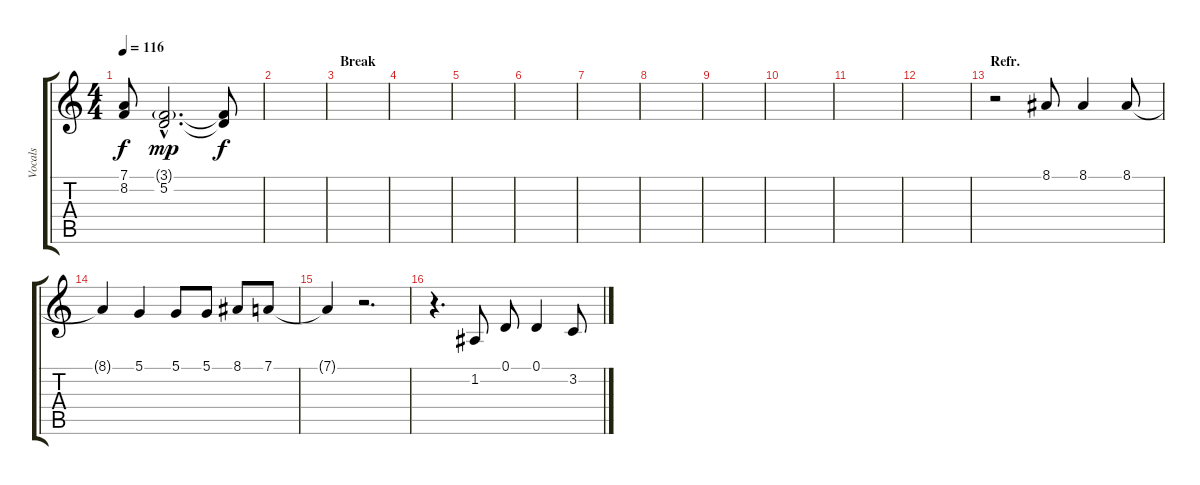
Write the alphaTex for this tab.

\track ("Vocals" "Vocals") {instrument violin}
\staff {score tabs}
\tuning (D4 A3 F3 C3 G2 D2) {hide}
\ts (4 4)
\tempo 116
\clef g2
\ks c
(7.1{t} 8.2{t}).8{dy f} (3.1{g hac} 5.2{hac}).2{d dy mp} (3.1{t} 5.2{t}).8{dy f} |
|
\section ("" "Break")
|
|
|
|
|
|
|
|
|
|
\section ("" "Refr.")
r.2 8.1.8 8.1.4 8.1.8 |
8.1{t}.4 5.1.4 5.1.8 5.1.8 8.1.8 7.1.8 |
7.1{t}.4 r.2{d} |
r.4{d} 1.2.8 0.1.8 0.1.4 3.2.8
